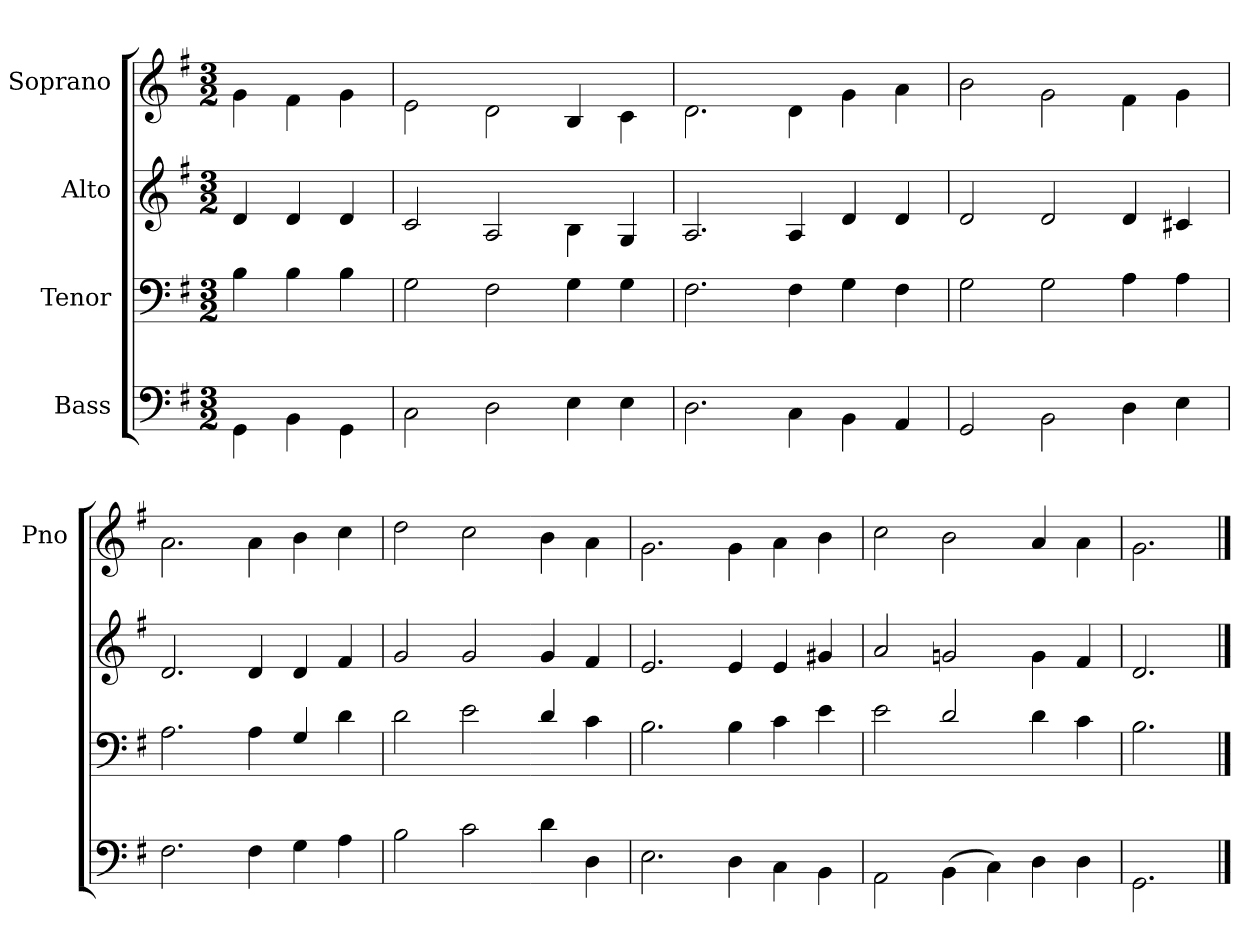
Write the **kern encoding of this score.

**kern	**kern	**kern	**kern
*part4	*part3	*part2	*part1
*staff4	*staff3	*staff2	*staff1
*I"Bass	*I"Tenor	*I"Alto	*I"Soprano
*	*	*	*I'Pno
*clefF4	*clefF4	*clefG2	*clefG2
*k[f#]	*k[f#]	*k[f#]	*k[f#]
*G:	*G:	*G:	*G:
*M3/2	*M3/2	*M3/2	*M3/2
=	=	=	=
4GG\	4B\	4d/	4g\
4BB\	4B\	4d/	4f#\
4GG\	4B\	4d/	4g\
=	=	=	=
2C\	2G\	2c/	2e\
2D\	2F#\	2A/	2d\
4E\	4G\	4B\	4B/
4E\	4G\	4G/	4c\
=	=	=	=
2.D\	2.F#\	2.A/	2.d\
4C\	4F#\	4A/	4d\
4BB\	4G\	4d/	4g\
4AA/	4F#\	4d/	4a\
=	=	=	=
2GG/	2G\	2d/	2b\
2BB\	2G\	2d/	2g\
4D\	4A\	4d/	4f#\
4E\	4A\	4c#X/	4g\
=	=	=	=
2.F#\	2.A\	2.d/	2.a\
4F#\	4A\	4d/	4a\
4G\	4G/	4d/	4b\
4A\	4d\	4f#/	4cc\
=	=	=	=
2B\	2d\	2g/	2dd\
2c\	2e\	2g/	2cc\
=-	=-	=-	=-
4d\	4d/	4g/	4b\
4D\	4c\	4f#/	4a\
=	=	=	=
2.E\	2.B\	2.e/	2.g\
4D\	4B\	4e/	4g\
4C\	4c\	4e/	4a\
4BB\	4e\	4g#X/	4b\
=	=	=	=
2AA\	2e\	2a/	2cc\
(<4BB\	2d/	2gn/	2b\
4C\)	.	.	.
4D\	4d\	4g\	4a/
4D\	4c\	4f#/	4a\
=	=	=	=
2.GG\	2.B\	2.d/	2.g\
==	==	==	==
*-	*-	*-	*-
